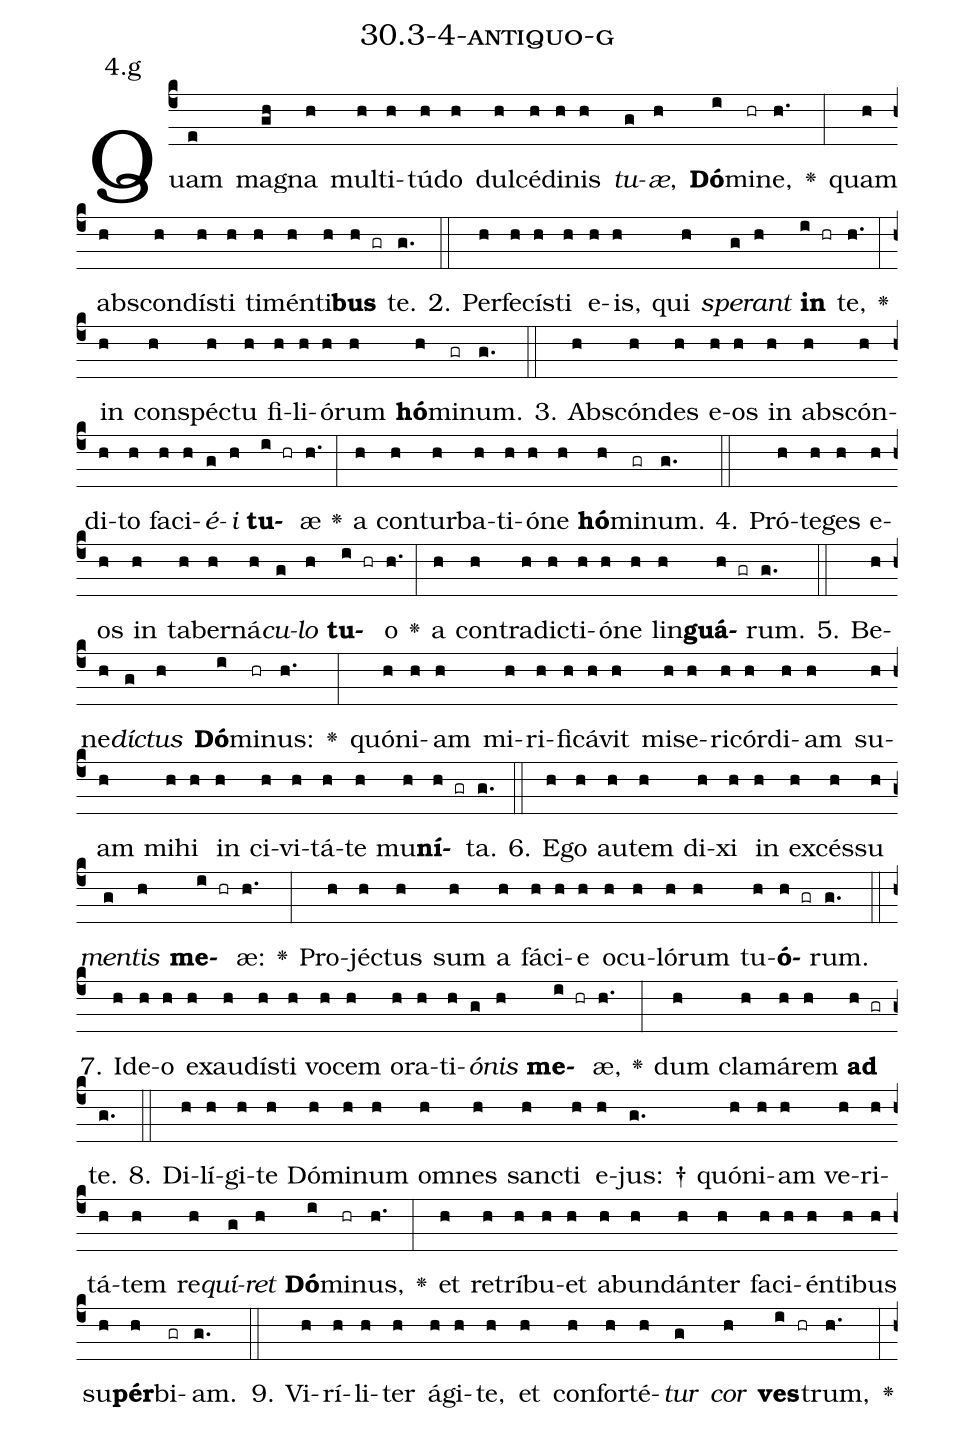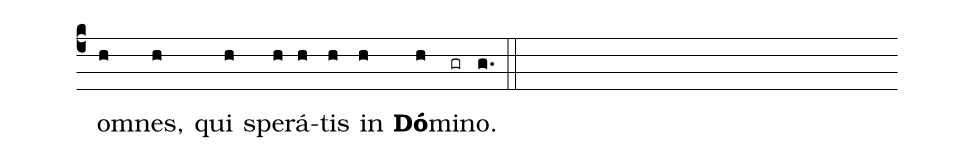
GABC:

name: 30.3-4-antiquo-g;
annotation: 4.g;
%%
(c4)Quam(e) ma(gh)gna(h) mul(h)ti(h)tú(h)do(h) dul(h)cé(h)di(h)nis(h) <i>tu</i>(g)<i>æ</i>,(h) <b>Dó</b>(i)mi(hr)ne,(h.) <v>\greheightstar</v>(:) quam(h) abs(h)con(h)dís(h)ti(h) ti(h)mén(h)ti(h)<b>bus</b>(h gr) te.(g.) (::)
2. Per(h)fe(h)cís(h)ti(h) e(h)is,(h) qui(h) <i>spe</i>(g)<i>rant</i>(h) <b>in</b>(i hr) te,(h.) <v>\greheightstar</v>(:) in(h) con(h)spéc(h)tu(h) fi(h)li(h)ó(h)rum(h) <b>hó</b>(h)mi(gr)num.(g.) (::)
3. Abs(h)cón(h)des(h) e(h)os(h) in(h) abs(h)cón(h)di(h)to(h) fa(h)ci(h)<i>é</i>(g)<i>i</i>(h) <b>tu</b>(i hr)æ(h.) <v>\greheightstar</v>(:) a(h) con(h)tur(h)ba(h)ti(h)ó(h)ne(h) <b>hó</b>(h)mi(gr)num.(g.) (::)
4. Pró(h)te(h)ges(h) e(h)os(h) in(h) ta(h)ber(h)ná(h)<i>cu</i>(g)<i>lo</i>(h) <b>tu</b>(i hr)o(h.) <v>\greheightstar</v>(:) a(h) con(h)tra(h)dic(h)ti(h)ó(h)ne(h) lin(h)<b>guá</b>(h gr)rum.(g.) (::)
5. Be(h)ne(h)<i>díc</i>(g)<i>tus</i>(h) <b>Dó</b>(i)mi(hr)nus:(h.) <v>\greheightstar</v>(:) quón(h)i(h)am(h) mi(h)ri(h)fi(h)cá(h)vit(h) mi(h)se(h)ri(h)cór(h)di(h)am(h) su(h)am(h) mi(h)hi(h) in(h) ci(h)vi(h)tá(h)te(h) mu(h)<b>ní</b>(h gr)ta.(g.) (::)
6. E(h)go(h) au(h)tem(h) di(h)xi(h) in(h) ex(h)cés(h)su(h) <i>men</i>(g)<i>tis</i>(h) <b>me</b>(i hr)æ:(h.) <v>\greheightstar</v>(:) Pro(h)jéc(h)tus(h) sum(h) a(h) fá(h)ci(h)e(h) o(h)cu(h)ló(h)rum(h) tu(h)<b>ó</b>(h gr)rum.(g.) (::)
7. Id(h)e(h)o(h) ex(h)au(h)dís(h)ti(h) vo(h)cem(h) o(h)ra(h)ti(h)<i>ó</i>(g)<i>nis</i>(h) <b>me</b>(i hr)æ,(h.) <v>\greheightstar</v>(:) dum(h) cla(h)má(h)rem(h) <b>ad</b>(h gr) te.(g.) (::)
8. Di(h)lí(h)gi(h)te(h) Dó(h)mi(h)num(h) om(h)nes(h) sanc(h)ti(h) e(h)jus: †(g.) quón(h)i(h)am(h) ve(h)ri(h)tá(h)tem(h) re(h)<i>quí</i>(g)<i>ret</i>(h) <b>Dó</b>(i)mi(hr)nus,(h.) <v>\greheightstar</v>(:) et(h) re(h)trí(h)bu(h)et(h) ab(h)un(h)dán(h)ter(h) fa(h)ci(h)én(h)ti(h)bus(h) su(h)<b>pér</b>(h)bi(gr)am.(g.) (::)
9. Vi(h)rí(h)li(h)ter(h) á(h)gi(h)te,(h) et(h) con(h)for(h)té(h)<i>tur</i>(g) <i>cor</i>(h) <b>ves</b>(i hr)trum,(h.) <v>\greheightstar</v>(:) om(h)nes,(h) qui(h) spe(h)rá(h)tis(h) in(h) <b>Dó</b>(h)mi(gr)no.(g.) (::)
